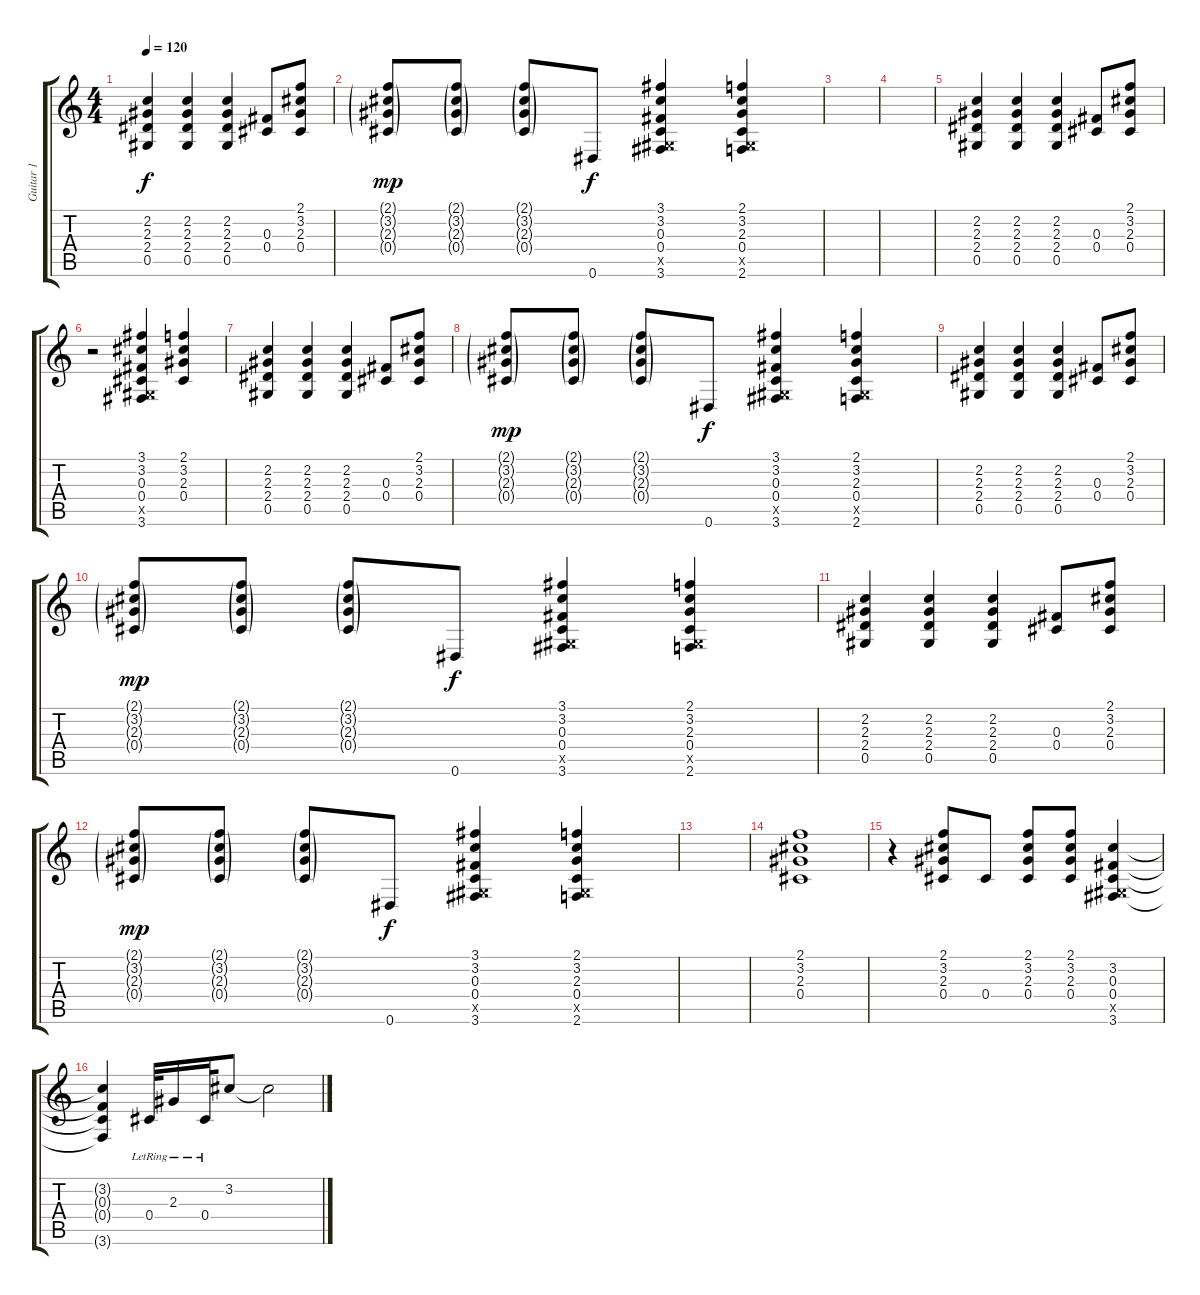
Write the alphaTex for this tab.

\track ("Guitar 1 " "Guitar 1 ") {instrument overdrivenguitar}
\staff {score tabs}
\tuning (Eb4 Bb3 Gb3 Db3 Ab2 Eb2) {hide}
\ts (4 4)
\tempo 120
\clef g2
\ks c
(2.2 2.3 2.4 0.5).4{dy f volume 10} (2.2 2.3 2.4 0.5).4 (2.2 2.3 2.4 0.5).4 (0.3 0.4).8 (2.1 3.2 2.3 0.4).8 |
(2.1{g} 3.2{g} 2.3{g} 0.4{g}).8{dy mp} (2.1{g} 3.2{g} 2.3{g} 0.4{g}).8 (2.1{g} 3.2{g} 2.3{g} 0.4{g}).8 0.6.8{dy f} (3.1 3.2 0.3 0.4 0.5{x} 3.6).4 (2.1 3.2 2.3 0.4 0.5{x} 2.6).4 |
|
|
(2.2 2.3 2.4 0.5).4 (2.2 2.3 2.4 0.5).4 (2.2 2.3 2.4 0.5).4 (0.3 0.4).8 (2.1 3.2 2.3 0.4).8 |
r.2 (3.1 3.2 0.3 0.4 0.5{x} 3.6).4 (2.1 3.2 2.3 0.4).4 |
(2.2 2.3 2.4 0.5).4{volume 10} (2.2 2.3 2.4 0.5).4 (2.2 2.3 2.4 0.5).4 (0.3 0.4).8 (2.1 3.2 2.3 0.4).8 |
(2.1{g} 3.2{g} 2.3{g} 0.4{g}).8{dy mp} (2.1{g} 3.2{g} 2.3{g} 0.4{g}).8 (2.1{g} 3.2{g} 2.3{g} 0.4{g}).8 0.6.8{dy f} (3.1 3.2 0.3 0.4 0.5{x} 3.6).4 (2.1 3.2 2.3 0.4 0.5{x} 2.6).4 |
(2.2 2.3 2.4 0.5).4{volume 10} (2.2 2.3 2.4 0.5).4 (2.2 2.3 2.4 0.5).4 (0.3 0.4).8 (2.1 3.2 2.3 0.4).8 |
(2.1{g} 3.2{g} 2.3{g} 0.4{g}).8{dy mp} (2.1{g} 3.2{g} 2.3{g} 0.4{g}).8 (2.1{g} 3.2{g} 2.3{g} 0.4{g}).8 0.6.8{dy f} (3.1 3.2 0.3 0.4 0.5{x} 3.6).4 (2.1 3.2 2.3 0.4 0.5{x} 2.6).4 |
(2.2 2.3 2.4 0.5).4{volume 10} (2.2 2.3 2.4 0.5).4 (2.2 2.3 2.4 0.5).4 (0.3 0.4).8 (2.1 3.2 2.3 0.4).8 |
(2.1{g} 3.2{g} 2.3{g} 0.4{g}).8{dy mp} (2.1{g} 3.2{g} 2.3{g} 0.4{g}).8 (2.1{g} 3.2{g} 2.3{g} 0.4{g}).8 0.6.8{dy f} (3.1 3.2 0.3 0.4 0.5{x} 3.6).4 (2.1 3.2 2.3 0.4 0.5{x} 2.6).4 |
|
(2.1 3.2 2.3 0.4).1 |
r.4 (2.1 3.2 2.3 0.4).8 0.4.8 (2.1 3.2 2.3 0.4).8 (2.1 3.2 2.3 0.4).8 (3.2 0.3 0.4 0.5{x} 3.6).4 |
(3.2{t} 0.3{t} 0.4{t} 3.6{t}).4 0.4{lr}.32 2.3{lr}.16 0.4{lr}.32 3.2.8 3.2{t}.2
